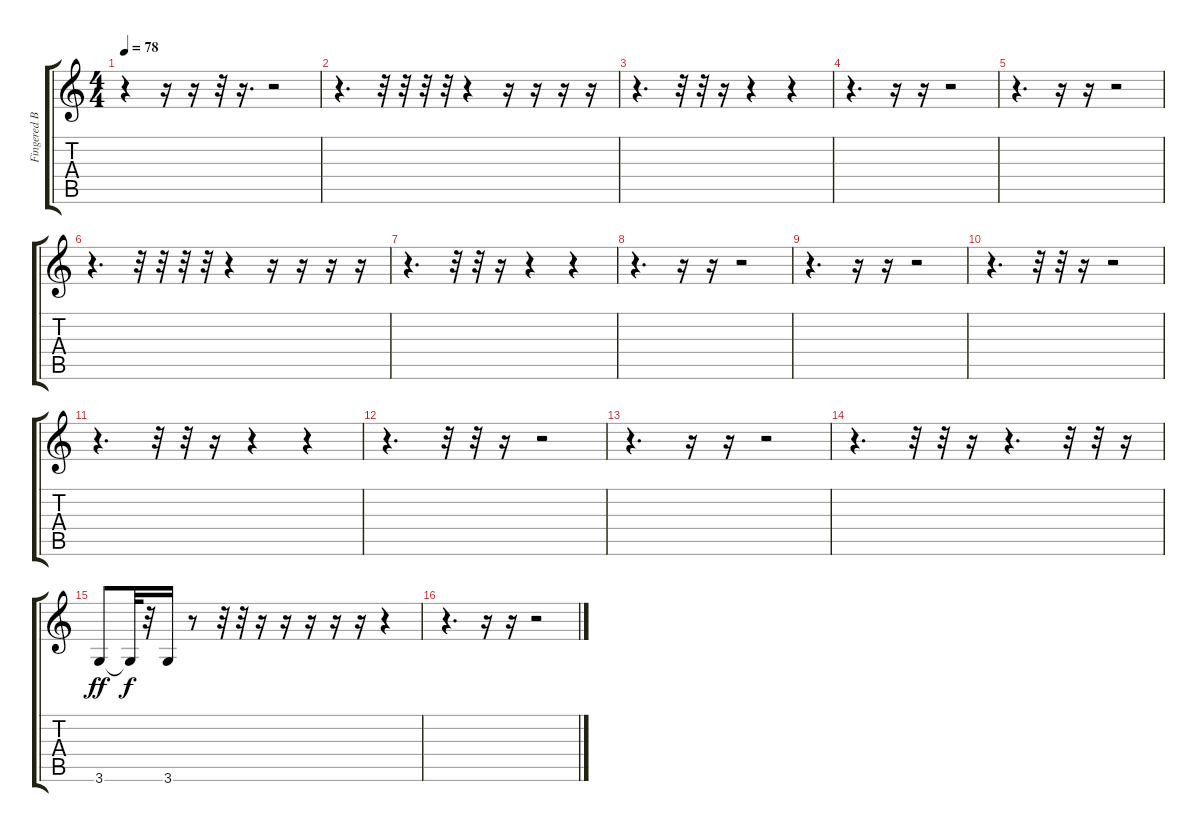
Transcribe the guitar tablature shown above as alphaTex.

\track ("Fingered Bs.        " "Fingered B") {instrument electricbassfinger}
\staff {score tabs}
\tuning (E4 B3 G3 D3 A2 E2) {hide}
\ts (4 4)
\tempo 78
\clef g2
\ks c
r.4{dy f} r.16 r.16 r.32 r.16{d} r.2 |
r.4{d} r.32 r.32 r.32 r.32 r.4 r.16 r.16 r.16 r.16 |
r.4{d} r.32 r.32 r.16 r.4 r.4 |
r.4{d} r.16 r.16 r.2 |
r.4{d} r.16 r.16 r.2 |
r.4{d} r.32 r.32 r.32 r.32 r.4 r.16 r.16 r.16 r.16 |
r.4{d} r.32 r.32 r.16 r.4 r.4 |
r.4{d} r.16 r.16 r.2 |
r.4{d} r.16 r.16 r.2 |
r.4{d} r.32 r.32 r.16 r.2 |
r.4{d} r.32 r.32 r.16 r.4 r.4 |
r.4{d} r.32 r.32 r.16 r.2 |
r.4{d} r.16 r.16 r.2 |
r.4{d} r.32 r.32 r.16 r.4{d} r.32 r.32 r.16 |
3.6.8{dy ff} 3.6{t}.32{dy f} r.32 3.6.16 r.8 r.32 r.32 r.16 r.16 r.16 r.16 r.16 r.4 |
r.4{d} r.16 r.16 r.2
